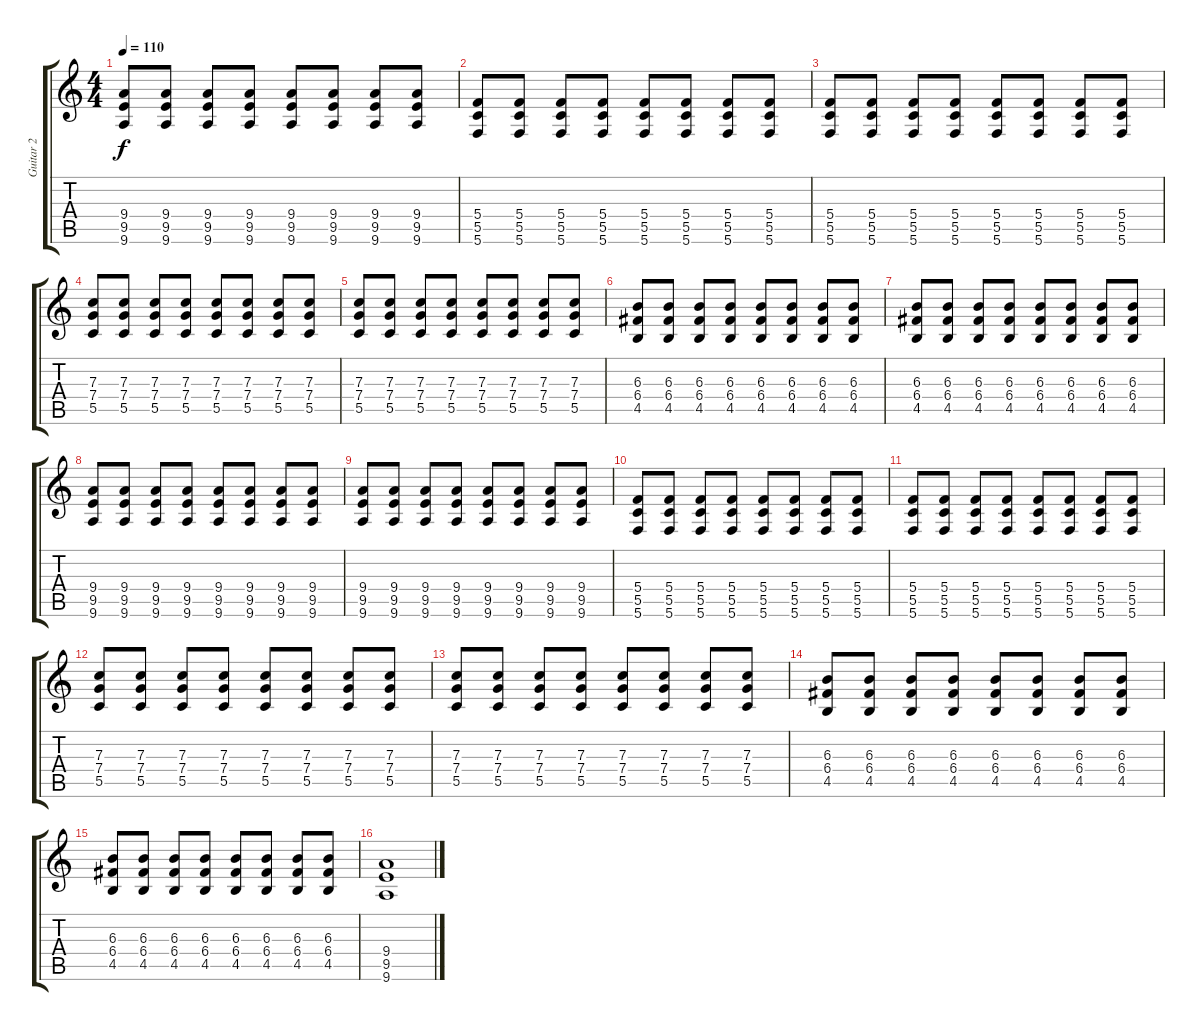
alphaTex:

\track ("Guitar 2" "Guitar 2") {instrument distortionguitar}
\staff {score tabs}
\tuning (D4 A3 F3 C3 G2 C2) {hide}
\ts (4 4)
\tempo 110
\clef g2
\ks c
(9.4 9.5 9.6).8{dy f} (9.4 9.5 9.6).8 (9.4 9.5 9.6).8 (9.4 9.5 9.6).8 (9.4 9.5 9.6).8 (9.4 9.5 9.6).8 (9.4 9.5 9.6).8 (9.4 9.5 9.6).8 |
(5.4 5.5 5.6).8 (5.4 5.5 5.6).8 (5.4 5.5 5.6).8 (5.4 5.5 5.6).8 (5.4 5.5 5.6).8 (5.4 5.5 5.6).8 (5.4 5.5 5.6).8 (5.4 5.5 5.6).8 |
(5.4 5.5 5.6).8 (5.4 5.5 5.6).8 (5.4 5.5 5.6).8 (5.4 5.5 5.6).8 (5.4 5.5 5.6).8 (5.4 5.5 5.6).8 (5.4 5.5 5.6).8 (5.4 5.5 5.6).8 |
(7.3 7.4 5.5).8 (7.3 7.4 5.5).8 (7.3 7.4 5.5).8 (7.3 7.4 5.5).8 (7.3 7.4 5.5).8 (7.3 7.4 5.5).8 (7.3 7.4 5.5).8 (7.3 7.4 5.5).8 |
(7.3 7.4 5.5).8 (7.3 7.4 5.5).8 (7.3 7.4 5.5).8 (7.3 7.4 5.5).8 (7.3 7.4 5.5).8 (7.3 7.4 5.5).8 (7.3 7.4 5.5).8 (7.3 7.4 5.5).8 |
(6.3 6.4 4.5).8 (6.3 6.4 4.5).8 (6.3 6.4 4.5).8 (6.3 6.4 4.5).8 (6.3 6.4 4.5).8 (6.3 6.4 4.5).8 (6.3 6.4 4.5).8 (6.3 6.4 4.5).8 |
(6.3 6.4 4.5).8 (6.3 6.4 4.5).8 (6.3 6.4 4.5).8 (6.3 6.4 4.5).8 (6.3 6.4 4.5).8 (6.3 6.4 4.5).8 (6.3 6.4 4.5).8 (6.3 6.4 4.5).8 |
(9.4 9.5 9.6).8 (9.4 9.5 9.6).8 (9.4 9.5 9.6).8 (9.4 9.5 9.6).8 (9.4 9.5 9.6).8 (9.4 9.5 9.6).8 (9.4 9.5 9.6).8 (9.4 9.5 9.6).8 |
(9.4 9.5 9.6).8 (9.4 9.5 9.6).8 (9.4 9.5 9.6).8 (9.4 9.5 9.6).8 (9.4 9.5 9.6).8 (9.4 9.5 9.6).8 (9.4 9.5 9.6).8 (9.4 9.5 9.6).8 |
(5.4 5.5 5.6).8 (5.4 5.5 5.6).8 (5.4 5.5 5.6).8 (5.4 5.5 5.6).8 (5.4 5.5 5.6).8 (5.4 5.5 5.6).8 (5.4 5.5 5.6).8 (5.4 5.5 5.6).8 |
(5.4 5.5 5.6).8 (5.4 5.5 5.6).8 (5.4 5.5 5.6).8 (5.4 5.5 5.6).8 (5.4 5.5 5.6).8 (5.4 5.5 5.6).8 (5.4 5.5 5.6).8 (5.4 5.5 5.6).8 |
(7.3 7.4 5.5).8 (7.3 7.4 5.5).8 (7.3 7.4 5.5).8 (7.3 7.4 5.5).8 (7.3 7.4 5.5).8 (7.3 7.4 5.5).8 (7.3 7.4 5.5).8 (7.3 7.4 5.5).8 |
(7.3 7.4 5.5).8 (7.3 7.4 5.5).8 (7.3 7.4 5.5).8 (7.3 7.4 5.5).8 (7.3 7.4 5.5).8 (7.3 7.4 5.5).8 (7.3 7.4 5.5).8 (7.3 7.4 5.5).8 |
(6.3 6.4 4.5).8 (6.3 6.4 4.5).8 (6.3 6.4 4.5).8 (6.3 6.4 4.5).8 (6.3 6.4 4.5).8 (6.3 6.4 4.5).8 (6.3 6.4 4.5).8 (6.3 6.4 4.5).8 |
(6.3 6.4 4.5).8 (6.3 6.4 4.5).8 (6.3 6.4 4.5).8 (6.3 6.4 4.5).8 (6.3 6.4 4.5).8 (6.3 6.4 4.5).8 (6.3 6.4 4.5).8 (6.3 6.4 4.5).8 |
(9.4 9.5 9.6).1{volume 0}
